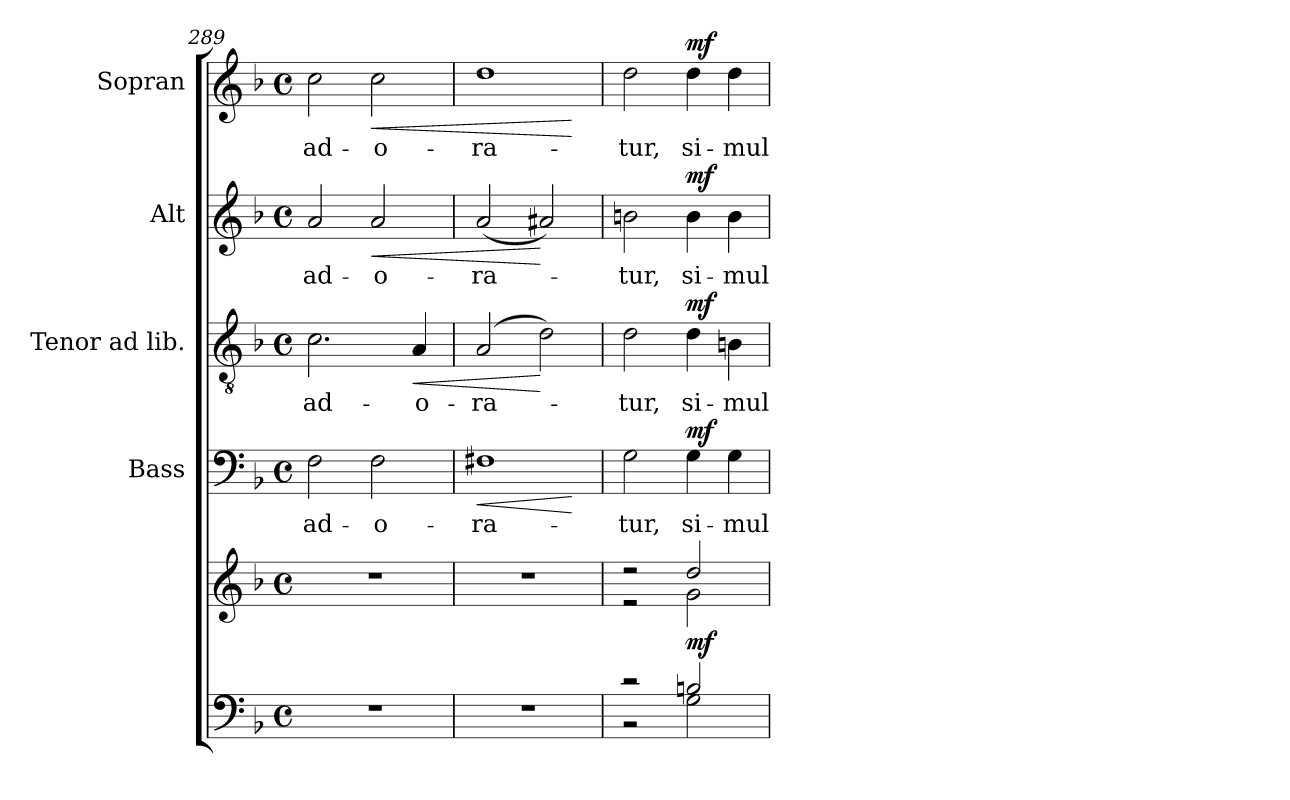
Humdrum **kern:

**kern	**kern	**dynam	**kern	**text	**dynam	**kern	**text	**dynam	**kern	**text	**dynam	**kern	**text	**dynam
*part5	*part5	*part5	*part4	*part4	*part4	*part3	*part3	*part3	*part2	*part2	*part2	*part1	*part1	*part1
*staff6	*staff5	*staff5/6	*staff4	*staff4	*staff4	*staff3	*staff3	*staff3	*staff2	*staff2	*staff2	*staff1	*staff1	*staff1
*	*	*	*I"Bass	*	*	*I"Tenor ad lib.	*	*	*I"Alt	*	*	*I"Sopran	*	*
*	*	*	*I'B.	*	*	*I'T.	*	*	*I'A.	*	*	*I'S.	*	*
*clefF4	*clefG2	*	*clefF4	*	*	*clefGv2	*	*	*clefG2	*	*	*clefG2	*	*
*k[b-]	*k[b-]	*	*k[b-]	*	*	*k[b-]	*	*	*k[b-]	*	*	*k[b-]	*	*
*F:	*F:	*	*F:	*	*	*F:	*	*	*F:	*	*	*F:	*	*
*M4/4	*M4/4	*	*M4/4	*	*	*M4/4	*	*	*M4/4	*	*	*M4/4	*	*
*met(c)	*met(c)	*	*met(c)	*	*	*met(c)	*	*	*met(c)	*	*	*met(c)	*	*
=289	=289	=289	=289	=289	=289	=289	=289	=289	=289	=289	=289	=289	=289	=289
!	!	!	!	!LO:LY:b	!	!	!LO:LY:b	!	!	!LO:LY:b	!	!	!LO:LY:b	!
1r	1r	.	2F\	ad-	.	2.c\	ad-	.	2a/	ad-	.	2cc\	ad-	.
!	!	!	!	!LO:LY:b	!	!	!	!	!	!LO:LY:b	!LO:HP:b	!	!LO:LY:b	!LO:HP:b
.	.	.	2F\	-o-	.	.	.	.	2a/	-o-	<	2cc\	-o-	<
!	!	!	!	!	!	!	!LO:LY:b	!LO:HP:b	!	!	!	!	!	!
.	.	.	.	.	.	4A/	-o-	<	.	.	.	.	.	.
=290	=290	=290	=290	=290	=290	=290	=290	=290	=290	=290	=290	=290	=290	=290
!	!	!	!	!LO:LY:b	!LO:HP:b	!	!LO:LY:b	!	!	!LO:LY:b	!	!	!LO:LY:b	!
1r	1r	.	1F#X	-ra-	<	(2A/	-ra-	.	(<2a/	-ra-	.	1dd	-ra-	.
.	.	.	.	.	.	2d\)	.	[	2a#X/)	.	[	.	.	.
.	.	.	.	.	[	.	.	.	.	.	.	.	.	[
=291	=291	=291	=291	=291	=291	=291	=291	=291	=291	=291	=291	=291	=291	=291
*^	*^	*	*	*	*	*	*	*	*	*	*	*	*	*
!	!	!	!	!	!	!LO:LY:b	!	!	!LO:LY:b	!	!	!LO:LY:b	!	!	!LO:LY:b	!
2r	2r	2r	2r	.	2G\	-tur,	.	2d\	-tur,	.	2bn\	-tur,	.	2dd\	-tur,	.
!	!	!	!	!LO:DY:b	!	!LO:LY:b	!LO:DY:a	!	!LO:LY:b	!LO:DY:a	!	!LO:LY:b	!LO:DY:a	!	!LO:LY:b	!LO:DY:a
2Bn/	2G\	2dd/	2g\	mf	4G\	si-	mf	4d\	si-	mf	4b\	si-	mf	4dd\	si-	mf
!	!	!	!	!	!	!LO:LY:b	!	!	!LO:LY:b	!	!	!LO:LY:b	!	!	!LO:LY:b	!
.	.	.	.	.	4G\	-mul	.	4Bn\	-mul	.	4b\	-mul	.	4dd\	-mul	.
*v	*v	*	*	*	*	*	*	*	*	*	*	*	*	*	*	*
*	*v	*v	*	*	*	*	*	*	*	*	*	*	*	*	*
=	=	=	=	=	=	=	=	=	=	=	=	=	=	=
*-	*-	*-	*-	*-	*-	*-	*-	*-	*-	*-	*-	*-	*-	*-
